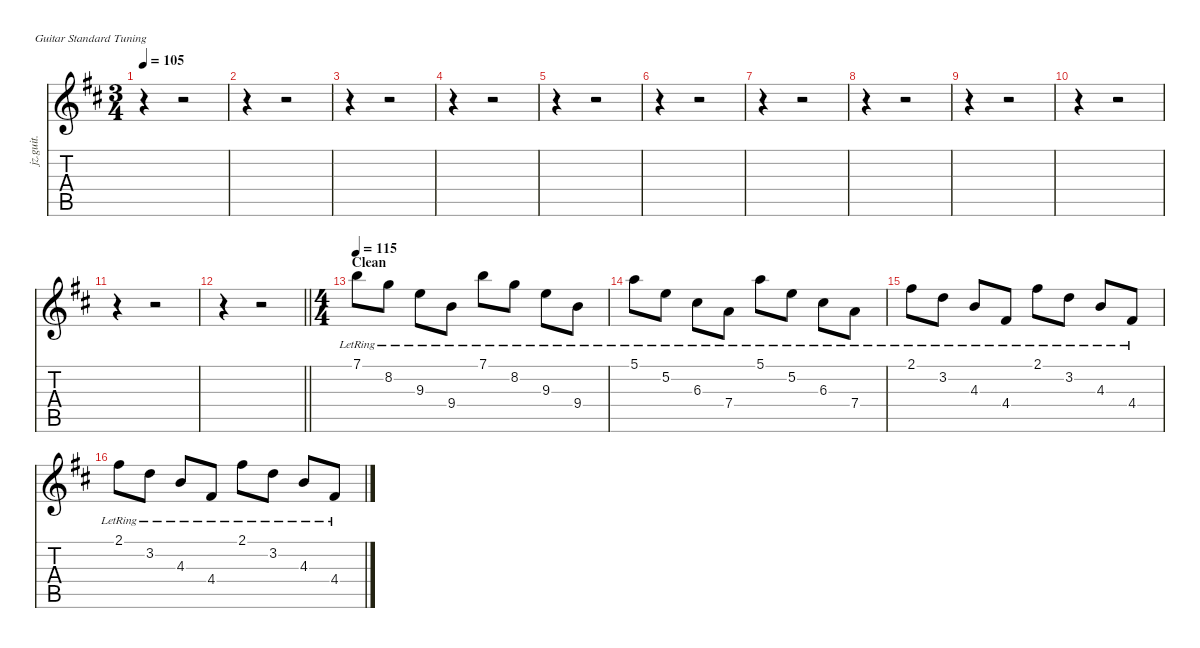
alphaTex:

\defaultSystemsLayout 4
\hideDynamics
\bracketExtendMode nobrackets
\track ("Jason Rhythm" "jz.guit.") {instrument electricguitarjazz}
\staff {score tabs}
\tuning (E4 B3 G3 D3 A2 E2)
\ts (3 4)
\tempo 105
\clef g2
\ks bminor
r.4{dy f} r.2 |
r.4 r.2 |
r.4 r.2 |
r.4 r.2 |
r.4 r.2 |
r.4 r.2 |
r.4 r.2 |
r.4 r.2 |
r.4 r.2 |
r.4 r.2 |
r.4 r.2 |
\barLineRight lightlight
r.4 r.2 |
\ts (4 4)
\beaming (8 2 2 2 2)
\section ("" "Clean")
\tempo 115
7.1{lr acc forcenatural}.8 8.2{lr acc forcenatural}.8 9.3{lr acc forcenatural}.8 9.4{lr acc forcenatural}.8 7.1{lr acc forcenatural}.8 8.2{lr acc forcenatural}.8 9.3{lr acc forcenatural}.8 9.4{lr acc forcenatural}.8 |
5.1{lr acc forcenatural}.8 5.2{lr acc forcenatural}.8 6.3{lr acc #}.8 7.4{lr acc forcenatural}.8 5.1{lr acc forcenatural}.8 5.2{lr acc forcenatural}.8 6.3{lr acc #}.8 7.4{lr acc forcenatural}.8 |
2.1{lr acc #}.8 3.2{lr acc forcenatural}.8 4.3{lr acc forcenatural}.8 4.4{lr acc #}.8 2.1{lr acc #}.8 3.2{lr acc forcenatural}.8 4.3{lr acc forcenatural}.8 4.4{lr acc #}.8 |
2.1{lr acc #}.8 3.2{lr acc forcenatural}.8 4.3{lr acc forcenatural}.8 4.4{lr acc #}.8 2.1{lr acc #}.8 3.2{lr acc forcenatural}.8 4.3{lr acc forcenatural}.8 4.4{lr acc #}.8
